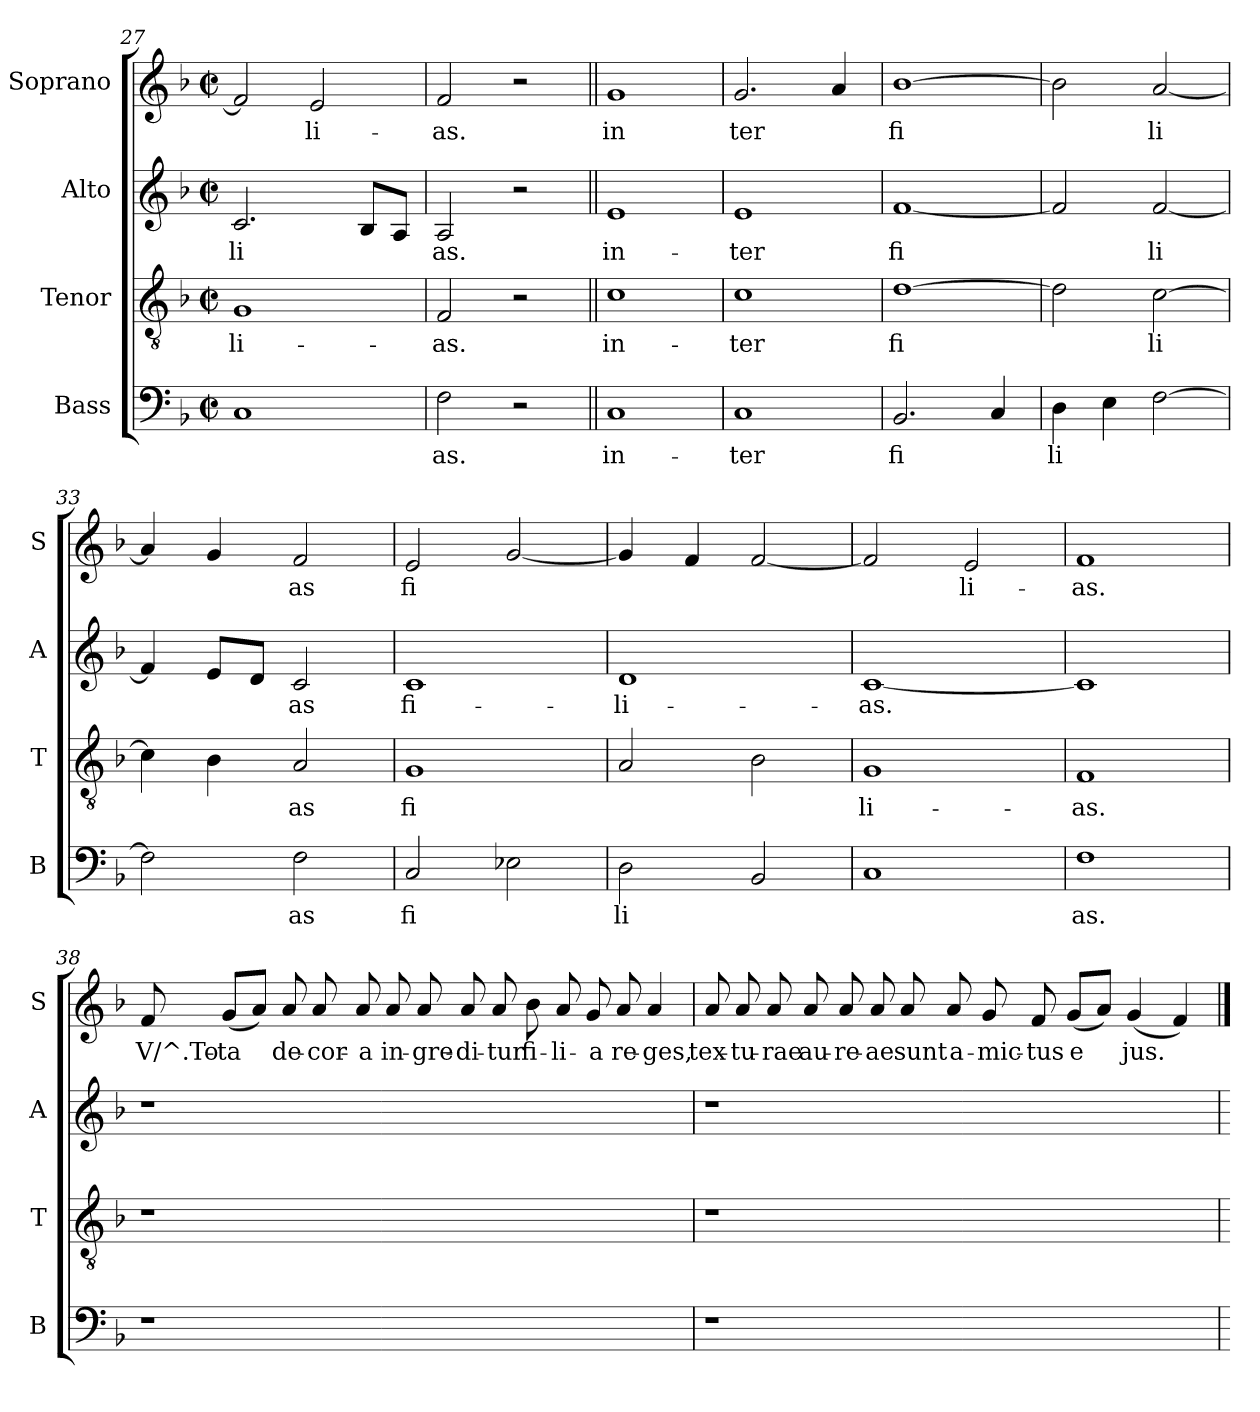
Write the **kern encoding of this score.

**kern	**text	**kern	**text	**kern	**text	**kern	**text
*part4	*part4	*part3	*part3	*part2	*part2	*part1	*part1
*staff4	*staff4	*staff3	*staff3	*staff2	*staff2	*staff1	*staff1
*I"Bass	*	*I"Tenor	*	*I"Alto	*	*I"Soprano	*
*I'B	*	*I'T	*	*I'A	*	*I'S	*
*clefF4	*	*clefGv2	*	*clefG2	*	*clefG2	*
*k[b-]	*	*k[b-]	*	*k[b-]	*	*k[b-]	*
*F:	*	*F:	*	*F:	*	*F:	*
*M2/2	*	*M2/2	*	*M2/2	*	*M2/2	*
*met(c|)	*	*met(c|)	*	*met(c|)	*	*met(c|)	*
=27	=27	=27	=27	=27	=27	=27	=27
!	!LO:LY:b:cj	!	!LO:LY:b:cj	!	!LO:LY:b:cj	!	!LO:LY:b:cj
1C	--	1G	-li-	2.c/	-li-	2f/]	--
!	!	!	!	!	!	!	!LO:LY:b:cj
.	.	.	.	.	.	2e/	-li-
!	!	!	!	!	!LO:LY:b:cj	!	!
.	.	.	.	8B-/L	--	.	.
!	!	!	!	!	!LO:LY:b:cj	!	!
.	.	.	.	8A/J	--	.	.
=28	=28	=28	=28	=28	=28	=28	=28
!	!LO:LY:b:cj	!	!LO:LY:b:cj	!	!LO:LY:b:cj	!	!LO:LY:b:cj
2F\	-as.	2F/	-as.	2A/	-as.	2f/	-as.
2r	.	2r	.	2r	.	2r	.
=29||	=29||	=29||	=29||	=29||	=29||	=29||	=29||
!	!LO:LY:b:cj	!	!LO:LY:b:cj	!	!LO:LY:b:cj	!	!LO:LY:b:cj
1C	in-	1c	in-	1e	in-	1g	in
=30	=30	=30	=30	=30	=30	=30	=30
!	!LO:LY:b:cj	!	!LO:LY:b:cj	!	!LO:LY:b:cj	!	!LO:LY:b:cj
1C	-ter	1c	-ter	1e	-ter	2.g/	ter
!	!	!	!	!	!	!	!LO:LY:b:cj
.	.	.	.	.	.	4a/	.
=31	=31	=31	=31	=31	=31	=31	=31
!	!LO:LY:b:cj	!	!LO:LY:b:cj	!	!LO:LY:b:cj	!	!LO:LY:b:cj
2.BB-/	fi-	[<1d	fi-	[<1f	fi-	[>1b-	fi-
!	!LO:LY:b:cj	!	!	!	!	!	!
4C/	--	.	.	.	.	.	.
!!LO:LB:g=z
=32	=32	=32	=32	=32	=32	=32	=32
!	!LO:LY:b:cj	!	!LO:LY:b:cj	!	!LO:LY:b:cj	!	!LO:LY:b:cj
4D\	-li-	2d\]	--	2f/]	--	2b-\]	--
!	!LO:LY:b:cj	!	!	!	!	!	!
4E\	--	.	.	.	.	.	.
!	!LO:LY:b:cj	!	!LO:LY:b:cj	!	!LO:LY:b:cj	!	!LO:LY:b:cj
[>2F\	--	[>2c\	-li-	[<2f/	-li-	[<2a/	-li-
=33	=33	=33	=33	=33	=33	=33	=33
!	!LO:LY:b:cj	!	!LO:LY:b:cj	!	!LO:LY:b:cj	!	!LO:LY:b:cj
2F\]	--	4c\]	--	4f/]	--	4a/]	--
!	!	!	!LO:LY:b:cj	!	!LO:LY:b:cj	!	!LO:LY:b:cj
.	.	4B-\	--	8e/L	--	4g/	--
!	!	!	!	!	!LO:LY:b:cj	!	!
.	.	.	.	8d/J	--	.	.
!	!LO:LY:b:cj	!	!LO:LY:b:cj	!	!LO:LY:b:cj	!	!LO:LY:b:cj
2F\	-as	2A/	-as	2c/	-as	2f/	-as
=34	=34	=34	=34	=34	=34	=34	=34
!	!LO:LY:b:cj	!	!LO:LY:b:cj	!	!LO:LY:b:cj	!	!LO:LY:b:cj
2C/	fi-	1G	fi-	1c	fi-	2e/	fi-
!	!LO:LY:b:cj	!	!	!	!	!	!LO:LY:b:cj
2E-X\	--	.	.	.	.	[<2g/	--
=35	=35	=35	=35	=35	=35	=35	=35
!	!LO:LY:b:cj	!	!LO:LY:b:cj	!	!LO:LY:b:cj	!	!LO:LY:b:cj
2D\	-li-	2A/	--	1d	-li-	4g/]	--
!	!	!	!	!	!	!	!LO:LY:b:cj
.	.	.	.	.	.	4f/	--
!	!LO:LY:b:cj	!	!LO:LY:b:cj	!	!	!	!LO:LY:b:cj
2BB-/	--	2B-\	--	.	.	[<2f/	--
=36	=36	=36	=36	=36	=36	=36	=36
!	!LO:LY:b:cj	!	!LO:LY:b:cj	!	!LO:LY:b:cj	!	!LO:LY:b:cj
1C	--	1G	-li-	[<1c	-as.	2f/]	--
!	!	!	!	!	!	!	!LO:LY:b:cj
.	.	.	.	.	.	2e/	-li-
=37	=37	=37	=37	=37	=37	=37	=37
!	!LO:LY:b:cj	!	!LO:LY:b:cj	!	!LO:LY:b:cj	!	!LO:LY:b:cj
1F	-as.	1F	-as.	1c]	.	1f	-as.
!!LO:PB:g=z
=38!	=38!	=38!	=38!	=38!	=38!	=38!	=38!
!	!	!	!	!	!	!	!LO:LY:b:cj
1r	.	1r	.	1r	.	8f/	V/^.To-
!	!	!	!	!	!	!	!LO:LY:b:cj
.	.	.	.	.	.	(<8g/L	-ta
!	!	!	!	!	!	!	!LO:LY:b:cj
.	.	.	.	.	.	8a/J)	.
!	!	!	!	!	!	!	!LO:LY:b:cj
.	.	.	.	.	.	8a/	de-
!	!	!	!	!	!	!	!LO:LY:b:cj
.	.	.	.	.	.	8a/	-cor-
!	!	!	!	!	!	!	!LO:LY:b:cj
.	.	.	.	.	.	8a/	-a
!	!	!	!	!	!	!	!LO:LY:b:cj
.	.	.	.	.	.	8a/	in-
!	!	!	!	!	!	!	!LO:LY:b:cj
.	.	.	.	.	.	8a/	-gre-
!	!	!	!	!	!	!	!LO:LY:b:cj
1ryy	.	1ryy	.	1ryy	.	8a/	-di-
!	!	!	!	!	!	!	!LO:LY:b:cj
.	.	.	.	.	.	8a/	-tur
!	!	!	!	!	!	!	!LO:LY:b:cj
.	.	.	.	.	.	8b-\	fi-
!	!	!	!	!	!	!	!LO:LY:b:cj
.	.	.	.	.	.	8a/	-li-
!	!	!	!	!	!	!	!LO:LY:b:cj
.	.	.	.	.	.	8g/	-a
!	!	!	!	!	!	!	!LO:LY:b:cj
.	.	.	.	.	.	8a/	re-
!	!	!	!	!	!	!	!LO:LY:b:cj
.	.	.	.	.	.	4a/	-ges,
=39	=39	=39	=39	=39	=39	=39	=39
!	!	!	!	!	!	!	!LO:LY:b:cj
1r	.	1r	.	1r	.	8a/	tex-
!	!	!	!	!	!	!	!LO:LY:b:cj
.	.	.	.	.	.	8a/	-tu-
!	!	!	!	!	!	!	!LO:LY:b:cj
.	.	.	.	.	.	8a/	-rae
!	!	!	!	!	!	!	!LO:LY:b:cj
.	.	.	.	.	.	8a/	au-
!	!	!	!	!	!	!	!LO:LY:b:cj
.	.	.	.	.	.	8a/	-re-
!	!	!	!	!	!	!	!LO:LY:b:cj
.	.	.	.	.	.	8a/	-ae
!	!	!	!	!	!	!	!LO:LY:b:cj
.	.	.	.	.	.	8a/	sunt
!	!	!	!	!	!	!	!LO:LY:b:cj
.	.	.	.	.	.	8a/	a-
!	!	!	!	!	!	!	!LO:LY:b:cj
1ryy	.	1ryy	.	1ryy	.	8g/	-mic-
!	!	!	!	!	!	!	!LO:LY:b:cj
.	.	.	.	.	.	8f/	-tus
!	!	!	!	!	!	!	!LO:LY:b:cj
.	.	.	.	.	.	(<8g/L	e-
!	!	!	!	!	!	!	!LO:LY:b:cj
.	.	.	.	.	.	8a/J)	--
!	!	!	!	!	!	!	!LO:LY:b:cj
.	.	.	.	.	.	(<4g/	-jus.
!	!	!	!	!	!	!	!LO:LY:b:cj
.	.	.	.	.	.	4f/)	.
=	==	=	==	=	==	==	==
*-	*-	*-	*-	*-	*-	*-	*-
